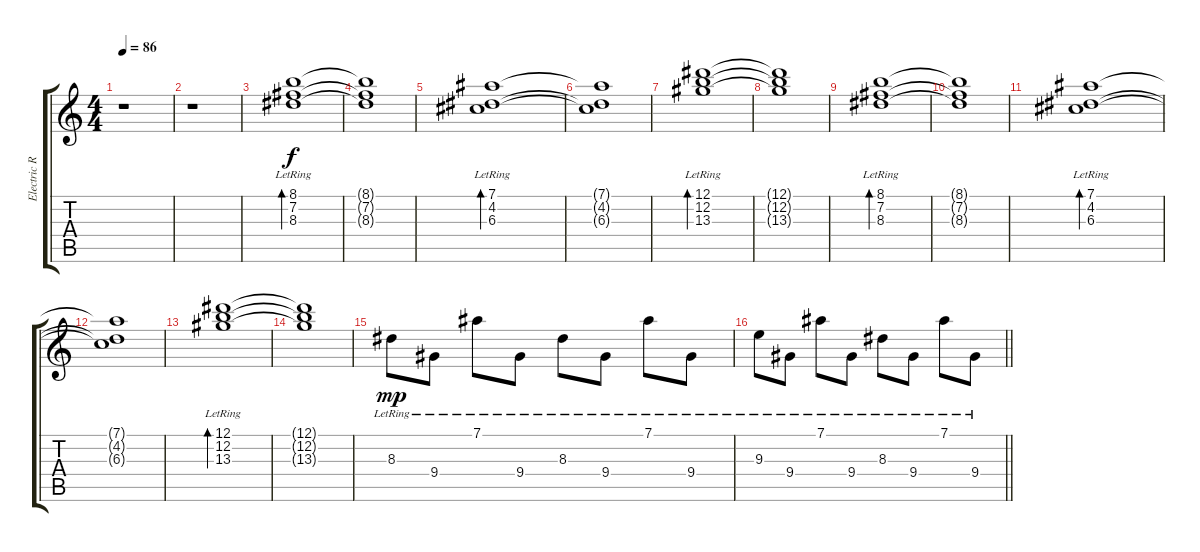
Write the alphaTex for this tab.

\track ("Electric Rhythm Guitar" "Electric R") {instrument electricguitarclean}
\staff {score tabs}
\tuning (Eb4 B3 G3 B2 A2 E2) {hide}
\ts (4 4)
\tempo 86
\clef g2
\ks c
r.1{dy f} |
r.1 |
(8.1{lr} 7.2{lr} 8.3{lr}).1{bd 240} |
(8.1{t} 7.2{t} 8.3{t}).1 |
(7.1{lr} 4.2{lr} 6.3{lr}).1{bd 240} |
(7.1{t} 4.2{t} 6.3{t}).1 |
(12.1{lr} 12.2{lr} 13.3{lr}).1{bd 240} |
(12.1{t} 12.2{t} 13.3{t}).1 |
(8.1{lr} 7.2{lr} 8.3{lr}).1{bd 240} |
(8.1{t} 7.2{t} 8.3{t}).1 |
(7.1{lr} 4.2{lr} 6.3{lr}).1{bd 240} |
(7.1{t} 4.2{t} 6.3{t}).1 |
(12.1{lr} 12.2{lr} 13.3{lr}).1{bd 240} |
(12.1{t} 12.2{t} 13.3{t}).1 |
8.3{lr}.8{dy mp} 9.4{lr}.8 7.1{lr}.8 9.4{lr}.8 8.3{lr}.8 9.4{lr}.8 7.1{lr}.8 9.4{lr}.8 |
\barLineRight lightlight
9.3{lr}.8 9.4{lr}.8 7.1{lr}.8 9.4{lr}.8 8.3{lr}.8 9.4{lr}.8 7.1{lr}.8 9.4{lr}.8
